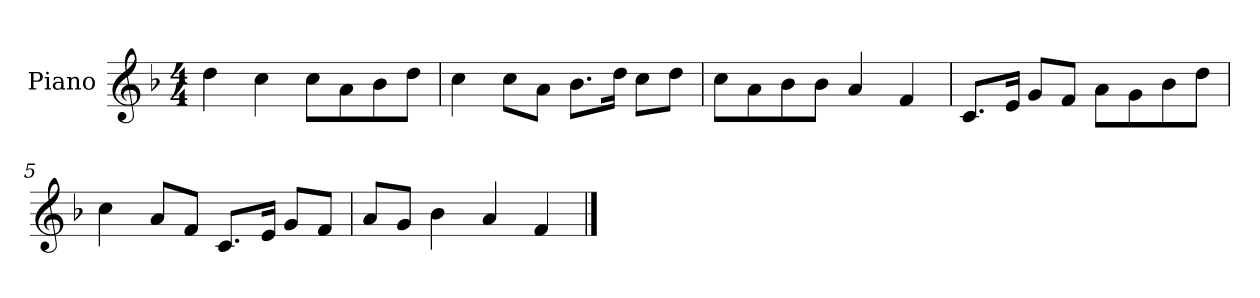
**kern
*part1
*staff1
*I"Piano
*I'P-no
*clefG2
*k[b-]
*M4/4
*MM90
=1
4dd\
4cc\
8cc\L
8a\
8b-\
8dd\J
=2
4cc\
8cc\L
8a\J
8.b-\L
16dd\Jk
8cc\L
8dd\J
=3
8cc\L
8a\
8b-\
8b-\J
4a/
4f/
=4
8.c/L
16e/Jk
8g/L
8f/J
8a\L
8g\
8b-\
8dd\J
=5
4cc\
8a/L
8f/J
8.c/L
16e/Jk
8g/L
8f/J
!!LO:LB:g=z
=6
8a/L
8g/J
4b-\
4a/
4f/
==
*-
